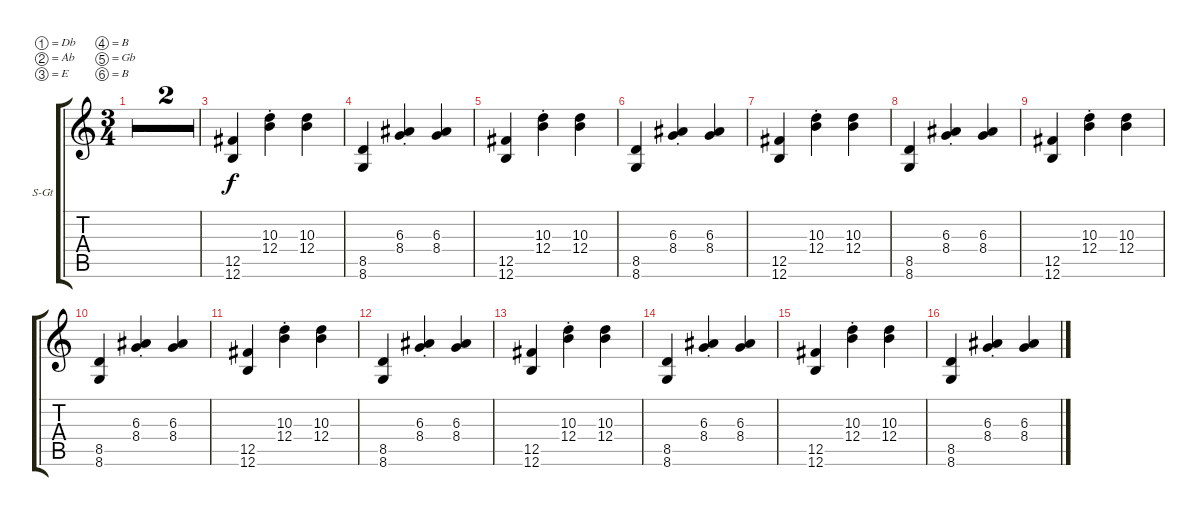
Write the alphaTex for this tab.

\bracketExtendMode groupsimilarinstruments
\firstSystemTrackNameOrientation horizontal
\otherSystemsTrackNameOrientation horizontal
\track ("Track 4" "S-Gt") {multiBarRest instrument drawbarorgan}
\staff {score tabs}
\tuning (Db4 Ab3 E3 B2 Gb2 B1)
\displaytranspose 12
\ts (3 4)
\tempo 200
\clef g2
\ks c
r.4{dy f} r.2 |
r.4 r.2 |
(12.5 12.6).4 (10.3{st} 12.4{st}).4 (10.3 12.4).4 |
(8.5 8.6).4 (6.3{st} 8.4{st}).4 (6.3 8.4).4 |
(12.5 12.6).4 (10.3{st} 12.4{st}).4 (10.3 12.4).4 |
(8.5 8.6).4 (6.3{st} 8.4{st}).4 (6.3 8.4).4 |
(12.5 12.6).4 (10.3{st} 12.4{st}).4 (10.3 12.4).4 |
(8.5 8.6).4 (6.3{st} 8.4{st}).4 (6.3 8.4).4 |
(12.5 12.6).4 (10.3{st} 12.4{st}).4 (10.3 12.4).4 |
(8.5 8.6).4 (6.3{st} 8.4{st}).4 (6.3 8.4).4 |
(12.5 12.6).4 (10.3{st} 12.4{st}).4 (10.3 12.4).4 |
(8.5 8.6).4 (6.3{st} 8.4{st}).4 (6.3 8.4).4 |
(12.5 12.6).4 (10.3{st} 12.4{st}).4 (10.3 12.4).4 |
(8.5 8.6).4 (6.3{st} 8.4{st}).4 (6.3 8.4).4 |
(12.5 12.6).4 (10.3{st} 12.4{st}).4 (10.3 12.4).4 |
(8.5 8.6).4 (6.3{st} 8.4{st}).4 (6.3 8.4).4
